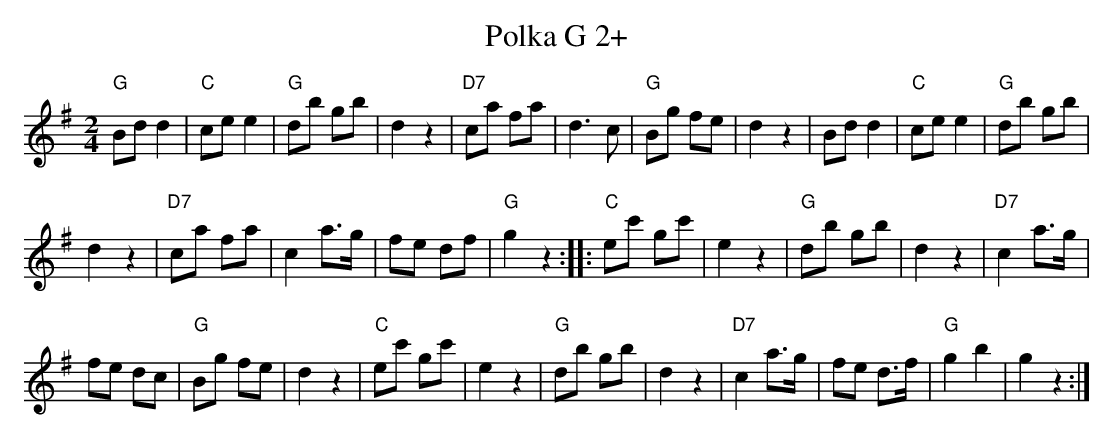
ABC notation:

X:1
T:Polka G 2+
M:2/4
L:1/8
K:Gmaj
"G"Bd d2 | "C"cee2 | "G"db gb | d2z2 | "D7"ca fa | d3c | "G"Bg fe | d2z2 | Bd d2 | "C"cee2 | "G"db gb |
d2z2 | "D7"ca fa | c2 a>g | fe df | "G"g2z2 :: "C"ec' gc' | e2z2 | "G"db gb | d2z2 | "D7"c2 a>g |
fe dc | "G"Bg fe | d2z2 | "C"ec' gc' | e2z2 | "G"db gb | d2z2 | "D7"c2 a>g | fe d>f | "G"g2b2 | g2z2 :|
